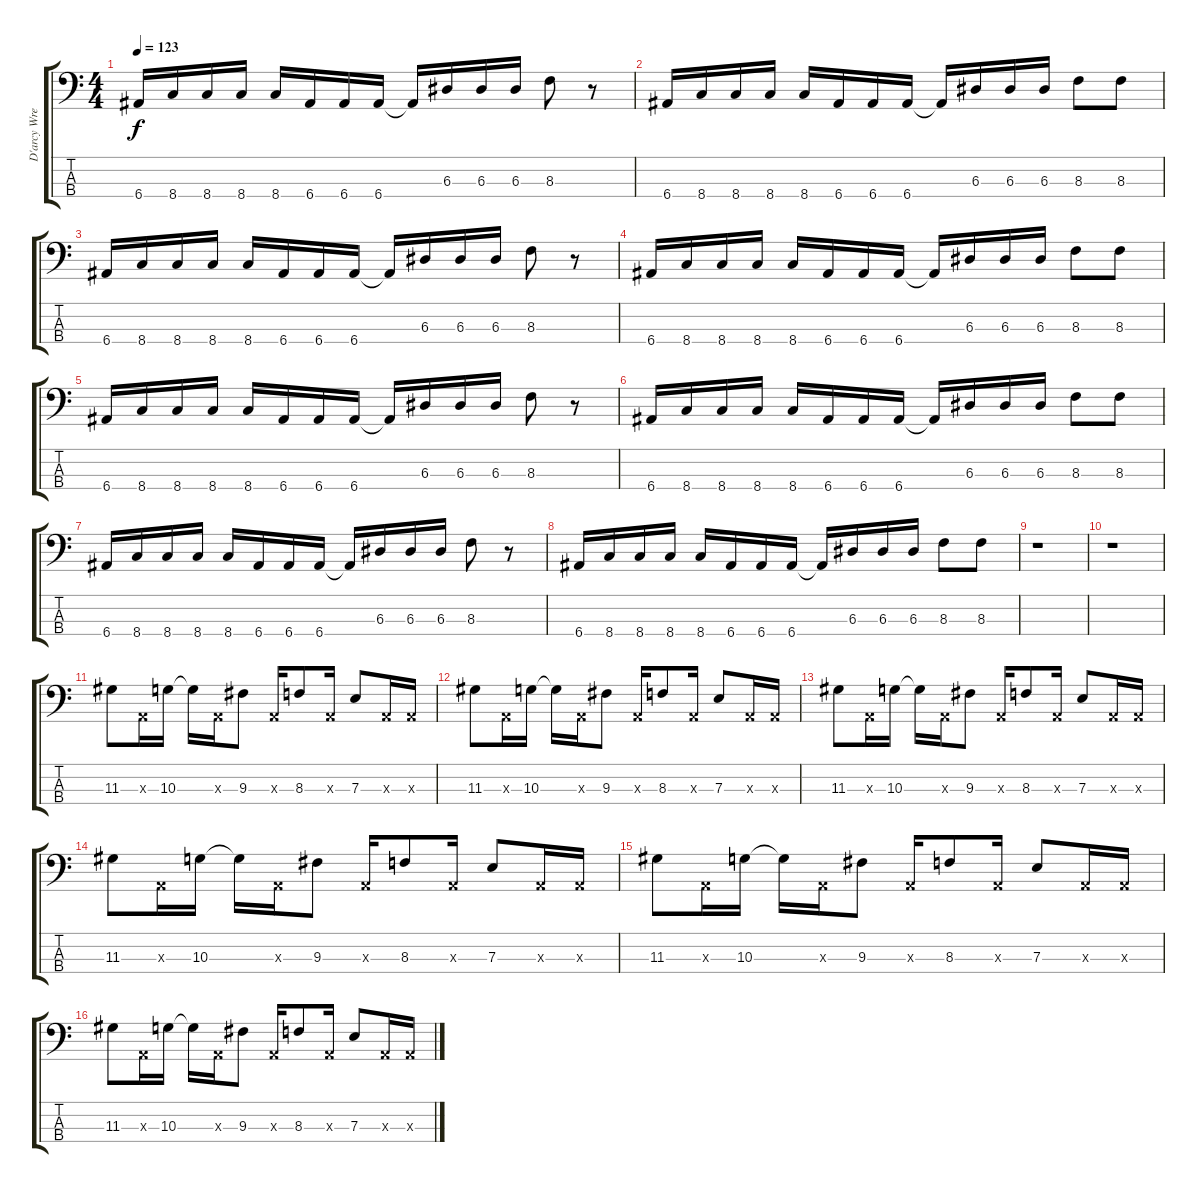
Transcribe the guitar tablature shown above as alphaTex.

\track ("D'arcy Wretzky" "D'arcy Wre") {instrument electricbasspick}
\staff {score tabs}
\tuning (G2 D2 A1 E1) {hide}
\ts (4 4)
\tempo 123
\clef f4
\ks c
6.4.16{dy f} 8.4.16 8.4.16 8.4.16 8.4.16 6.4.16 6.4.16 6.4.16 6.4{t}.16 6.3.16 6.3.16 6.3.16 8.3.8 r.8 |
6.4.16 8.4.16 8.4.16 8.4.16 8.4.16 6.4.16 6.4.16 6.4.16 6.4{t}.16 6.3.16 6.3.16 6.3.16 8.3.8 8.3.8 |
6.4.16 8.4.16 8.4.16 8.4.16 8.4.16 6.4.16 6.4.16 6.4.16 6.4{t}.16 6.3.16 6.3.16 6.3.16 8.3.8 r.8 |
6.4.16 8.4.16 8.4.16 8.4.16 8.4.16 6.4.16 6.4.16 6.4.16 6.4{t}.16 6.3.16 6.3.16 6.3.16 8.3.8 8.3.8 |
6.4.16 8.4.16 8.4.16 8.4.16 8.4.16 6.4.16 6.4.16 6.4.16 6.4{t}.16 6.3.16 6.3.16 6.3.16 8.3.8 r.8 |
6.4.16 8.4.16 8.4.16 8.4.16 8.4.16 6.4.16 6.4.16 6.4.16 6.4{t}.16 6.3.16 6.3.16 6.3.16 8.3.8 8.3.8 |
6.4.16 8.4.16 8.4.16 8.4.16 8.4.16 6.4.16 6.4.16 6.4.16 6.4{t}.16 6.3.16 6.3.16 6.3.16 8.3.8 r.8 |
6.4.16 8.4.16 8.4.16 8.4.16 8.4.16 6.4.16 6.4.16 6.4.16 6.4{t}.16 6.3.16 6.3.16 6.3.16 8.3.8 8.3.8 |
r.1 |
r.1 |
11.3.8 0.3{x}.16 10.3.16 10.3{t}.16 0.3{x}.16 9.3.8 0.3{x}.16 8.3.8 0.3{x}.16 7.3.8 0.3{x}.16 0.3{x}.16 |
11.3.8 0.3{x}.16 10.3.16 10.3{t}.16 0.3{x}.16 9.3.8 0.3{x}.16 8.3.8 0.3{x}.16 7.3.8 0.3{x}.16 0.3{x}.16 |
11.3.8 0.3{x}.16 10.3.16 10.3{t}.16 0.3{x}.16 9.3.8 0.3{x}.16 8.3.8 0.3{x}.16 7.3.8 0.3{x}.16 0.3{x}.16 |
11.3.8 0.3{x}.16 10.3.16 10.3{t}.16 0.3{x}.16 9.3.8 0.3{x}.16 8.3.8 0.3{x}.16 7.3.8 0.3{x}.16 0.3{x}.16 |
11.3.8 0.3{x}.16 10.3.16 10.3{t}.16 0.3{x}.16 9.3.8 0.3{x}.16 8.3.8 0.3{x}.16 7.3.8 0.3{x}.16 0.3{x}.16 |
11.3.8 0.3{x}.16 10.3.16 10.3{t}.16 0.3{x}.16 9.3.8 0.3{x}.16 8.3.8 0.3{x}.16 7.3.8 0.3{x}.16 0.3{x}.16
